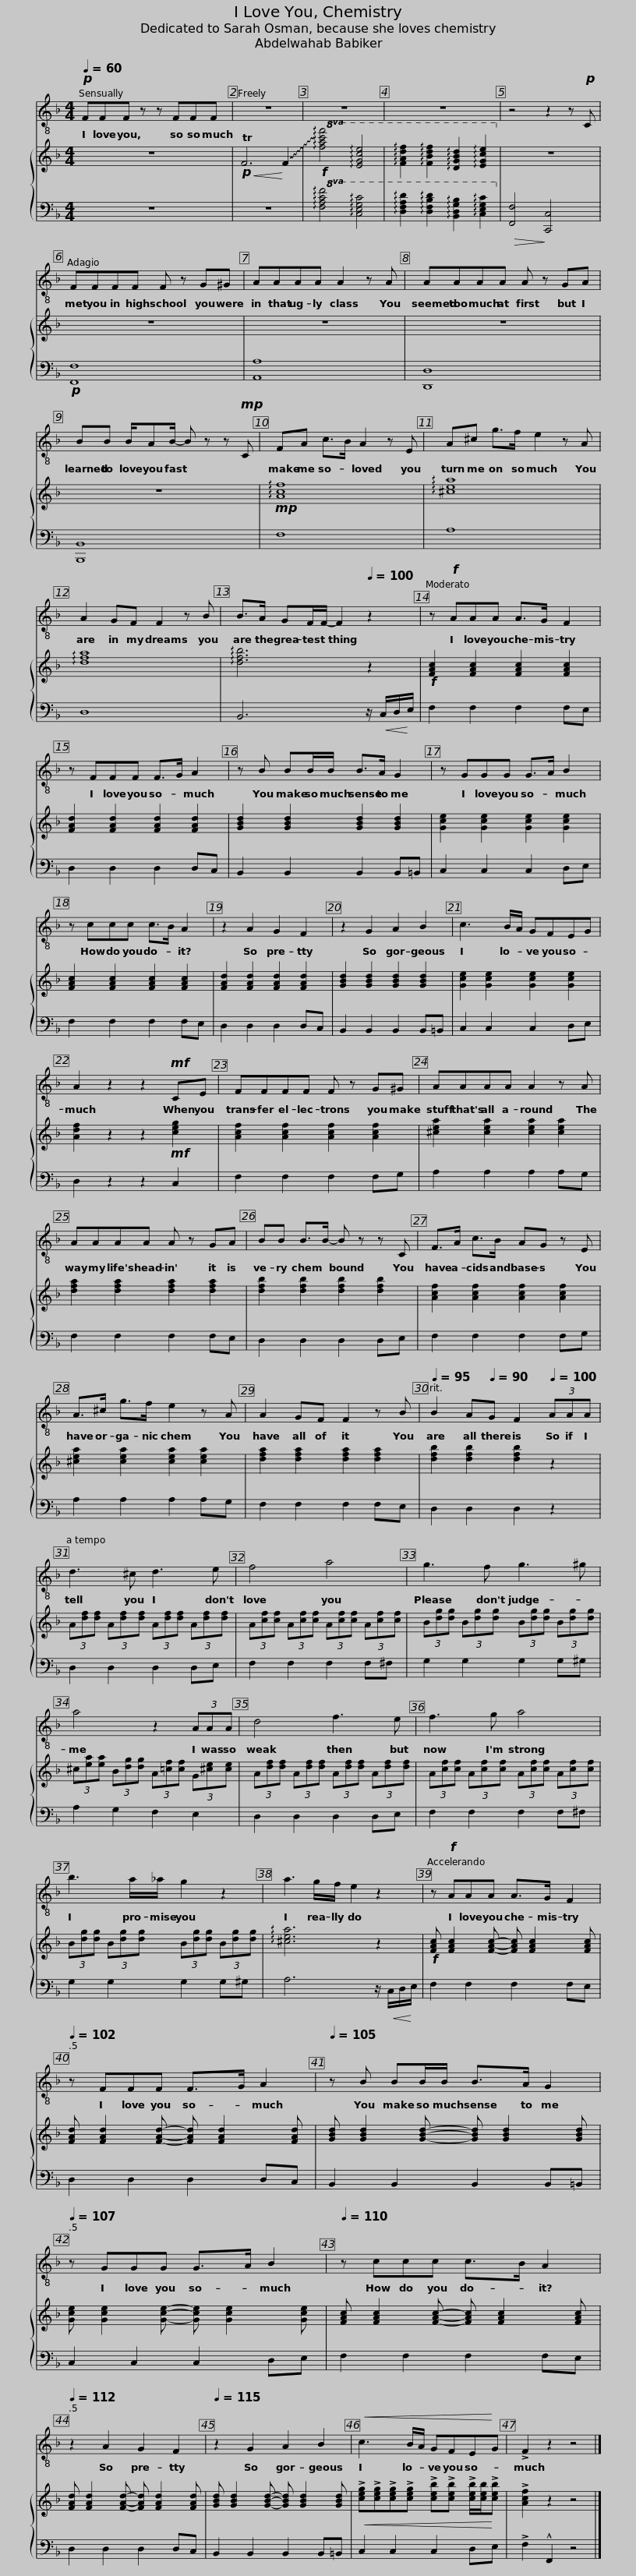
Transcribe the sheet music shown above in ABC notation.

X:1
%%score 1 { 2 | 3 }
L:1/8
Q:1/4=60
M:4/4
I:linebreak $
K:F
V:1 treble-8
V:2 treble
V:3 bass
V:1
!p! FFF z z FFF | z8 | z8 | z8 | z4 z2 z!p! C |$ %5
 FFFF F z G^G | AAAA A2 z A | AAAA A z GA |$ BB B/AB/- B z z!mp! C | FA c>B A2 z E | %10
 A^c g>f e2 z A |$ A2 GF F2 z B | B>A GF/F/- F2[Q:1/4=100] z2 | z!f! AAA A>G F2 |$ z FFF F>G A2 | %15
 z B BB/B/ B>A G2 | z GGG G>A B2 |$ z ccc c>B A2 | z2 A2 G2 F2 | z2 G2 A2 B2 | %20
 c3 B/A/ GFEG | A2 z2 z2!mf! CE |$ FFFF F z G^G | AAAA A2 z A | AAAA A z GA |$ %25
 BB B>B- B z z C | F>A c>B AG z E | A>^c g>f e2 z A |$ A2 GF F2 z B |[Q:1/4=95] B2 A[Q:1/4=90]G F2[Q:1/4=100] (3AAA | %30
 d3 ^c d3 e |$ f4 a4 | g3 f g3 ^g | a4 z2 (3AAA |$ d4 f3 e | %35
 f3 g a4 | b3 a/_a/ g2 z2 |$ a3 g/f/ e2 z2 | z!f! AAA A>G F2 |[Q:1/4=102] z FFF F>G A2 |$ %40
[Q:1/4=105] z B BB/B/ B>A G2 |[Q:1/4=107] z GGG G>A B2 |[Q:1/4=110] z ccc c>B A2 |$[Q:1/4=112] z2 A2 G2 F2 |[Q:1/4=115] z2 G2 A2 B2 | %45
!<(! c3 B/A/ GFE!<)!G | !>!F2 z2 z4 |] %47
V:2
 z8 |!p!!<(! TF6!<)! !~(!F2 |!f!!8va(! !arpeggio!!~)![fac'f']4 !arpeggio![egc'e']4 | !arpeggio![fad'f']2 !arpeggio![fbd'f']2 !arpeggio![dgbd']2 !arpeggio![egc'e']2!8va)! | z8 |$ %5
 z8 | z8 | z8 |$ z8 |!mp! !arpeggio![Acf]8 | %10
 !arpeggio![^cea]8 |$ !arpeggio![dfa]8 | !arpeggio![dfb]6 z2 |!f! [FAc]2 [FAc]2 [FAc]2 [FAc]2 |$ [FAd]2 [FAd]2 [FAd]2 [FAd]2 | %15
 [GBd]2 [GBd]2 [GBd]2 [GBd]2 | [Gce]2 [Gce]2 [Gce]2 [Gce]2 |$ [FAc]2 [FAc]2 [FAc]2 [FAc]2 | [FAd]2 [FAd]2 [FAd]2 [FAd]2 | [GBd]2 [GBd]2 [GBd]2 [GBd]2 | %20
 [Gce]2 [Gce]2 [Gce]2 [Gce]2 | [Adf]2 z2 z2!mf! [ceg]2 |$ [Acf]2 [Acf]2 [Acf]2 [Acf]2 | [^cea]2 [cea]2 [cea]2 [cea]2 | [dfa]2 [dfa]2 [dfa]2 [dfa]2 |$ %25
 [dfb]2 [dfb]2 [dfb]2 [dfb]2 | [Acf]2 [Acf]2 [Acf]2 [Acf]2 | [^cea]2 [cea]2 [cea]2 [cea]2 |$ [dfa]2 [dfa]2 [dfa]2 [dfa]2 | [dfb]2 [dfb]2 [dfb]2 z2 | %30
 (3A[df][df] (3A[df][df] (3A[df][df] (3A[df][df] |$ (3A[cf][cf] (3A[cf][cf] (3A[cf][cf] (3A[cf][cf] | (3B[dg][dg] (3B[dg][dg] (3B[dg][dg] (3B[dg][dg] | (3^c[ea][ea] (3B[dg][dg] (3A[=cf][cf] (3G[^ce][ce] |$ (3A[df][df] (3A[df][df] (3A[df][df] (3A[df][df] | %35
 (3A[cf][cf] (3A[cf][cf] (3A[cf][cf] (3A[cf][cf] | (3B[dg][dg] (3B[dg][dg] (3B[dg][dg] (3B[dg][dg] |$ !arpeggio![^cea]6 z2 |!f! [FAc] [FAc]2 [FAc]- [FAc] [FAc]2 [FAc] | [FAd] [FAd]2 [FAd]- [FAd] [FAd]2 [FAd] |$ %40
 [GBd] [GBd]2 [GBd]- [GBd] [GBd]2 [GBd] | [Gce] [Gce]2 [Gce]- [Gce] [Gce]2 [Gce] | [FAc] [FAc]2 [FAc]- [FAc] [FAc]2 [FAc] |$ [FAd] [FAd]2 [FAd]- [FAd] [FAd]2 [FAd] | [GBd] [GBd]2 [GBd]- [GBd] [GBd]2 [GBd] | %45
!<(! !>![ceg]!>![ceg]!>![ceg]!>![ceg] !>![ceb]!>![ceb] !>![ceb]/[ceb]/!<)!!>![ceb] | !>![Acf]2 z2 z4 |] %47
V:3
 z8 | z8 |!8va(! !arpeggio![F,A,CF]4 !arpeggio![CEGc]4 | !arpeggio![DFAd]2 !arpeggio![DFBd]2 !arpeggio![B,DGB]2 !arpeggio![CEGc]2!8va)! |!>(! [F,,F,]4!>)! [C,,C,]4 |$ %5
!p! [F,,F,]8 | [A,,A,]8 | [D,,D,]8 |$ [B,,,B,,]8 | F,8 | %10
 A,8 |$ D,8 | B,,6 z/!<(! C,/D,/!<)!E,/ | F,2 F,2 F,2 F,E, |$ D,2 D,2 D,2 D,C, | %15
 B,,2 B,,2 B,,2 B,,=B,, | C,2 C,2 C,2 D,E, |$ F,2 F,2 F,2 F,E, | D,2 D,2 D,2 D,C, | B,,2 B,,2 B,,2 B,,=B,, | %20
 C,2 C,2 C,2 D,E, | D,2 z2 z2 C,2 |$ F,2 F,2 F,2 F,G, | A,2 A,2 A,2 A,G, | F,2 F,2 F,2 F,E, |$ %25
 D,2 D,2 D,2 D,E, | F,2 F,2 F,2 F,G, | A,2 A,2 A,2 A,G, |$ F,2 F,2 F,2 F,E, | D,2 D,2 D,2 z2 | %30
 D,2 D,2 D,2 D,E, |$ F,2 F,2 F,2 F,^F, | G,2 G,2 G,2 G,^G, | A,2 G,2 F,2 E,2 |$ D,2 D,2 D,2 D,E, | %35
 F,2 F,2 F,2 F,^F, | G,2 G,2 G,2 G,^G, |$ A,6 z/!<(! C,/D,/!<)!E,/ | F,2 F,2 F,2 F,E, | D,2 D,2 D,2 D,C, |$ %40
 B,,2 B,,2 B,,2 B,,=B,, | C,2 C,2 C,2 D,E, | F,2 F,2 F,2 F,E, |$ D,2 D,2 D,2 D,C, | B,,2 B,,2 B,,2 B,,=B,, | %45
 C,2 C,2 C,2 D,E, | !>!F,2 !^!F,,2 z4 |] %47
